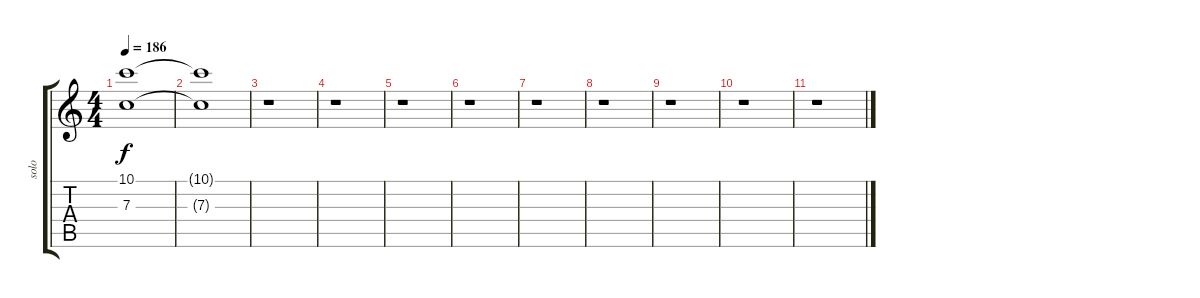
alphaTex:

\track ("solo" "solo") {instrument distortionguitar}
\staff {score tabs}
\tuning (D4 A3 F3 C3 G2 C2) {hide}
\ts (4 4)
\tempo 186
\clef g2
\ks c
(10.1{t} 7.3{t}).1{dy f} |
(10.1{t} 7.3{t}).1 |
r.1 |
r.1 |
r.1 |
r.1 |
r.1 |
r.1 |
r.1 |
r.1 |
r.1
